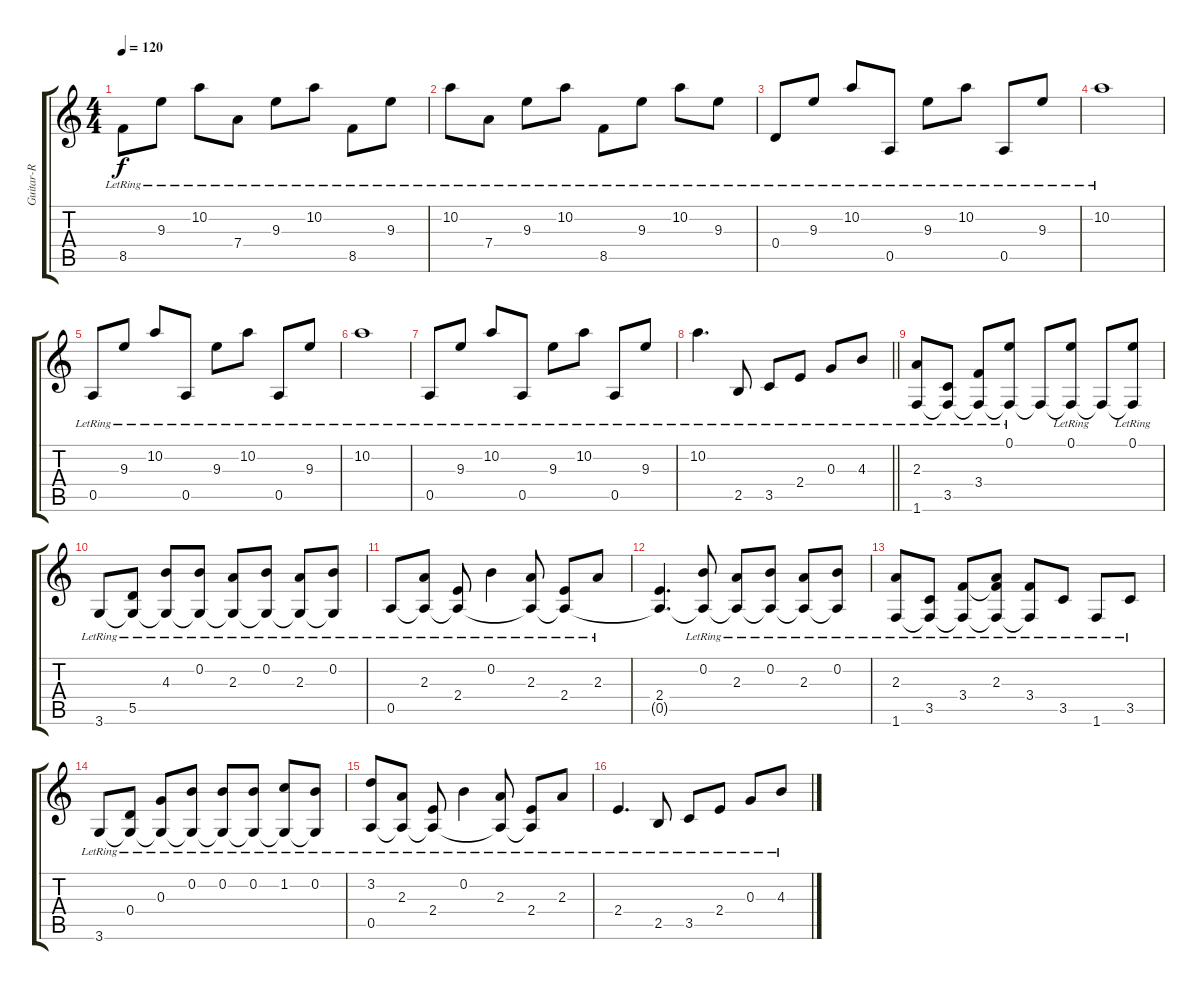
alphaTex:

\track ("Guitar-R" "Guitar-R") {instrument acousticguitarnylon}
\staff {score tabs}
\tuning (E4 B3 G3 D3 A2 E2) {hide}
\ts (4 4)
\section ("" "")
\tempo 120
\clef g2
\ks c
8.5{lr}.8{dy f} 9.3{lr}.8 10.2{lr}.8 7.4{lr}.8 9.3{lr}.8 10.2{lr}.8 8.5{lr}.8 9.3{lr}.8 |
10.2{lr}.8 7.4{lr}.8 9.3{lr}.8 10.2{lr}.8 8.5{lr}.8 9.3{lr}.8 10.2{lr}.8 9.3{lr}.8 |
0.4{lr}.8 9.3{lr}.8 10.2{lr}.8 0.5{lr}.8 9.3{lr}.8 10.2{lr}.8 0.5{lr}.8 9.3{lr}.8 |
10.2{lr}.1 |
0.5{lr}.8 9.3{lr}.8 10.2{lr}.8 0.5{lr}.8 9.3{lr}.8 10.2{lr}.8 0.5{lr}.8 9.3{lr}.8 |
10.2{lr}.1 |
0.5{lr}.8 9.3{lr}.8 10.2{lr}.8 0.5{lr}.8 9.3{lr}.8 10.2{lr}.8 0.5{lr}.8 9.3{lr}.8 |
\barLineRight lightlight
10.2{lr}.4{d} 2.5{lr}.8 3.5{lr}.8 2.4{lr}.8 0.3{lr}.8 4.3{lr}.8 |
\section ("" "")
(2.3{lr} 1.6{lr}).8 (3.5{lr} 1.6{t}).8 (3.4{lr} 1.6{t}).8 (0.1{lr} 1.6{t}).8 1.6{t}.8 (0.1{lr} 1.6{t}).8 1.6{t}.8 (0.1{lr} 1.6{t}).8 |
3.6{lr}.8 (5.5{lr} 3.6{t}).8 (4.3{lr} 3.6{t}).8 (0.2{lr} 3.6{t}).8 (2.3{lr} 3.6{t}).8 (0.2{lr} 3.6{t}).8 (2.3{lr} 3.6{t}).8 (0.2{lr} 3.6{t}).8 |
0.5{lr}.8 (2.3{lr} 0.5{t}).8 (2.4{lr} 0.5{t}).8 0.2{lr}.4 (2.3{lr} 0.5{t}).8 (2.4{lr} 0.5{t}).8 2.3{lr}.8 |
(2.4 0.5{t}).4{d} (0.2{lr} 0.5{t}).8 (2.3{lr} 0.5{t}).8 (0.2{lr} 0.5{t}).8 (2.3{lr} 0.5{t}).8 (0.2{lr} 0.5{t}).8 |
(2.3{lr} 1.6{lr}).8 (3.5{lr} 1.6{t}).8 (3.4{lr} 1.6{t}).8 (2.3{lr} 3.4{t} 1.6{t}).8 (3.4{lr} 1.6{t}).8 3.5{lr}.8 1.6{lr}.8 3.5{lr}.8 |
3.6{lr}.8 (0.4{lr} 3.6{t}).8 (0.3{lr} 3.6{t}).8 (0.2{lr} 3.6{t}).8 (0.2{lr} 3.6{t}).8 (0.2{lr} 3.6{t}).8 (1.2{lr} 3.6{t}).8 (0.2{lr} 3.6{t}).8 |
(3.2{lr} 0.5{lr}).8 (2.3{lr} 0.5{t}).8 (2.4{lr} 0.5{t}).8 0.2{lr}.4 (2.3{lr} 0.5{t}).8 (2.4{lr} 0.5{t}).8 2.3{lr}.8 |
2.4{lr}.4{d} 2.5{lr}.8 3.5{lr}.8 2.4{lr}.8 0.3{lr}.8 4.3{lr}.8
